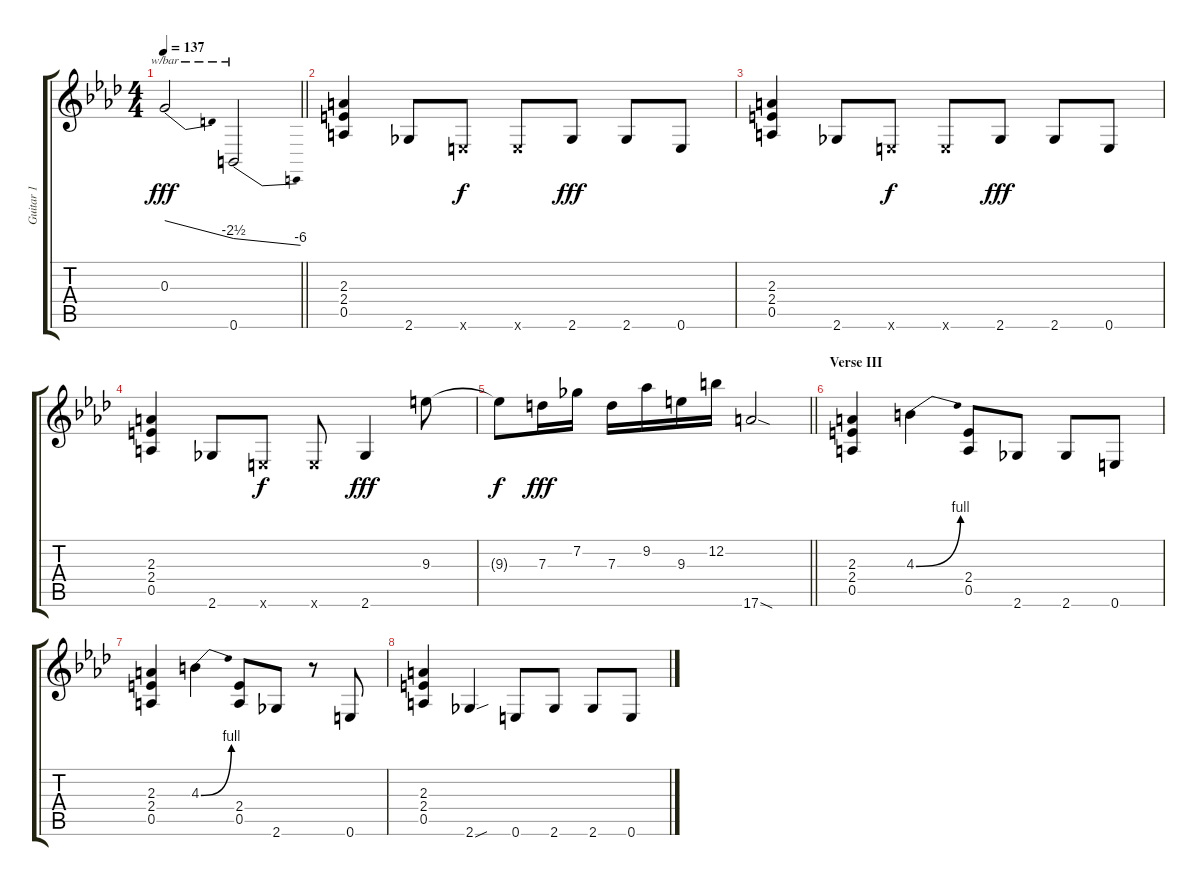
\track ("Guitar 1" "Guitar 1") {instrument distortionguitar}
\staff {score tabs}
\tuning (E4 B3 G3 D3 A2 E2) {hide}
\ts (4 4)
\tempo 137
\clef g2
\barLineRight lightlight
\ks ab
0.3.2{tbe (dive default 0 0 60 -10) dy fff} 0.6.2{tbe (dive default 0 -10 60 -24)} |
(2.3 2.4 0.5).4 2.6.8 0.6{x}.8{dy f} 0.6{x}.8 2.6.8{dy fff} 2.6.8 0.6.8 |
(2.3 2.4 0.5).4 2.6.8 0.6{x}.8{dy f} 0.6{x}.8 2.6.8{dy fff} 2.6.8 0.6.8 |
(2.3 2.4 0.5).4 2.6.8 0.6{x}.8{dy f} 0.6{x}.8 2.6.4{dy fff} 9.3.8 |
\barLineRight lightlight
9.3{t}.8{dy f} 7.3.16{dy fff} 7.2.16 7.3.16 9.2.16 9.3.16 12.2.16 17.6{sod}.2 |
\section ("" "Verse III")
(2.3 2.4 0.5).4 4.3{be (bend 0 0 60 4)}.4 (2.4 0.5).8 2.6.8 2.6.8 0.6.8 |
(2.3 2.4 0.5).4 4.3{be (bend 0 0 60 4)}.4 (2.4 0.5).8 2.6.8 r.8 0.6.8 |
(2.3 2.4 0.5).4 2.6{sou}.4 0.6.8 2.6.8 2.6.8 0.6.8
